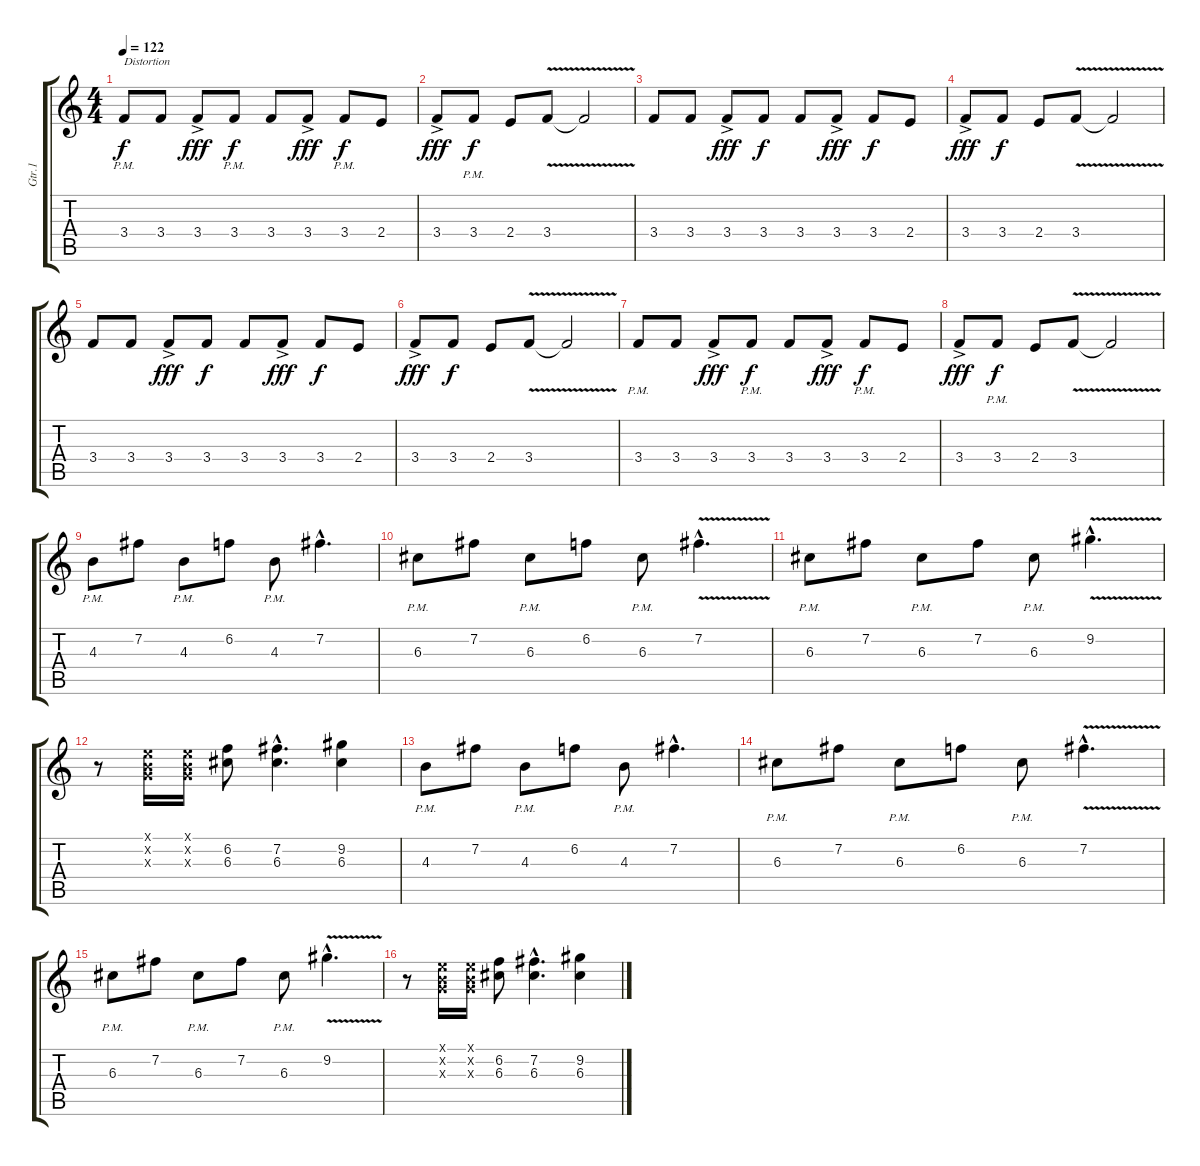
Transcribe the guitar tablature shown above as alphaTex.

\track ("Gtr.1" "Gtr.1") {instrument distortionguitar}
\staff {score tabs}
\tuning (E4 B3 G3 D3 A2 E2) {hide}
\ts (4 4)
\tempo 122
\clef g2
\ks c
3.4{pm}.8{txt "Distortion" dy f instrument distortionguitar} 3.4.8 3.4{ac}.8{dy fff} 3.4{pm}.8{dy f} 3.4.8 3.4{ac}.8{dy fff} 3.4{pm}.8{dy f} 2.4.8 |
3.4{ac}.8{dy fff} 3.4{pm}.8{dy f} 2.4.8 3.4{v}.8 3.4{t}.2 |
3.4.8 3.4.8 3.4{ac}.8{dy fff} 3.4.8{dy f} 3.4.8 3.4{ac}.8{dy fff} 3.4.8{dy f} 2.4.8 |
3.4{ac}.8{dy fff} 3.4.8{dy f} 2.4.8 3.4{v}.8 3.4{t}.2 |
3.4.8 3.4.8 3.4{ac}.8{dy fff} 3.4.8{dy f} 3.4.8 3.4{ac}.8{dy fff} 3.4.8{dy f} 2.4.8 |
3.4{ac}.8{dy fff} 3.4.8{dy f} 2.4.8 3.4{v}.8 3.4{t}.2 |
3.4{pm}.8 3.4.8 3.4{ac}.8{dy fff} 3.4{pm}.8{dy f} 3.4.8 3.4{ac}.8{dy fff} 3.4{pm}.8{dy f} 2.4.8 |
3.4{ac}.8{dy fff} 3.4{pm}.8{dy f} 2.4.8 3.4{v}.8 3.4{t}.2 |
4.3{pm}.8 7.2.8 4.3{pm}.8 6.2.8 4.3{pm}.8 7.2{hac}.4{d} |
6.3{pm}.8 7.2.8 6.3{pm}.8 6.2.8 6.3{pm}.8 7.2{v hac}.4{d} |
6.3{pm}.8 7.2.8 6.3{pm}.8 7.2.8 6.3{pm}.8 9.2{v hac}.4{d} |
r.8 (0.1{x} 0.2{x} 0.3{x}).16 (0.1{x} 0.2{x} 0.3{x}).16 (6.2 6.3).8 (7.2{hac} 6.3{hac}).4{d} (9.2 6.3).4 |
4.3{pm}.8 7.2.8 4.3{pm}.8 6.2.8 4.3{pm}.8 7.2{hac}.4{d} |
6.3{pm}.8 7.2.8 6.3{pm}.8 6.2.8 6.3{pm}.8 7.2{v hac}.4{d} |
6.3{pm}.8 7.2.8 6.3{pm}.8 7.2.8 6.3{pm}.8 9.2{v hac}.4{d} |
r.8 (0.1{x} 0.2{x} 0.3{x}).16 (0.1{x} 0.2{x} 0.3{x}).16 (6.2 6.3).8 (7.2{hac} 6.3{hac}).4{d} (9.2 6.3).4
